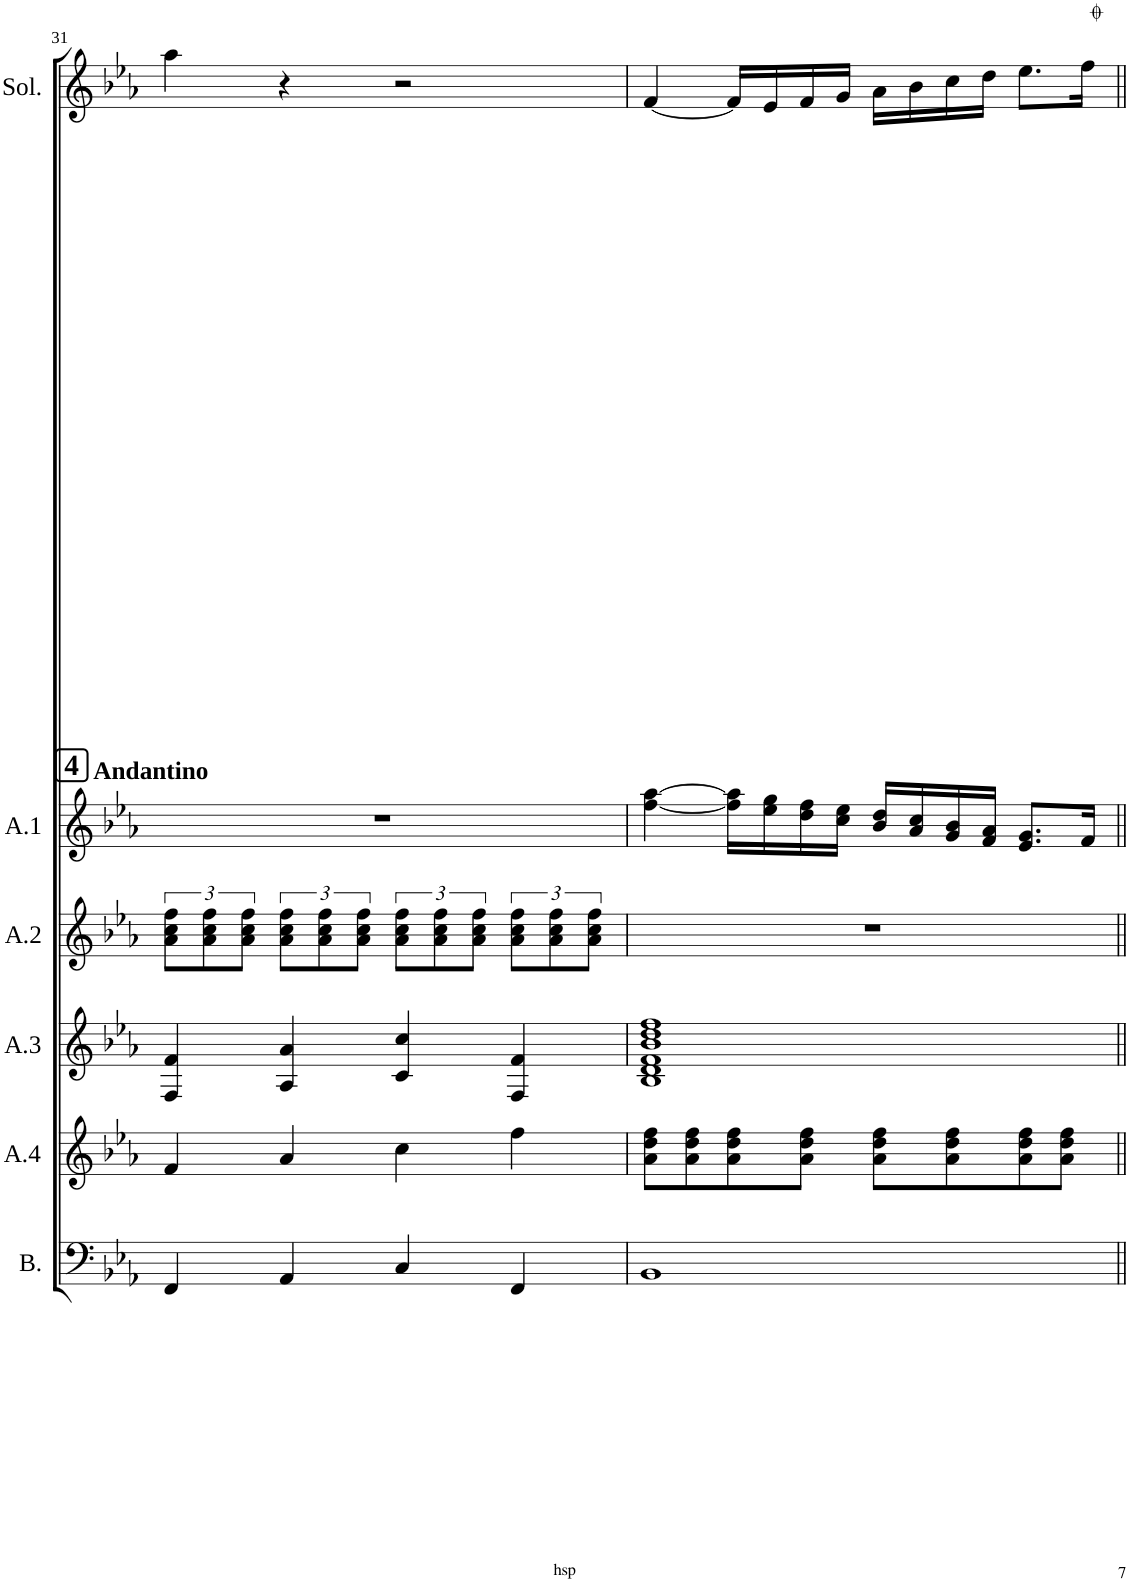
**kern	**kern	**kern	**kern	**kern	**kern
*part6	*part5	*part4	*part3	*part2	*part1
*staff6	*staff5	*staff4	*staff3	*staff2	*staff1
*I"Bass	*I"Akk. 4	*I"Akk. 3	*I"Akk. 2	*I"Akk. 1	*I"Solo
*I'B.	*I'A.4	*I'A.3	*I'A.2	*I'A.1	*I'Sol.
!!LO:PB:g=z
*clefF4	*clefG2	*clefG2	*clefG2	*clefG2	*clefG2
*k[b-e-a-]	*k[b-e-a-]	*k[b-e-a-]	*k[b-e-a-]	*k[b-e-a-]	*k[b-e-a-]
*M4/4	*M4/4	*M4/4	*M4/4	*M4/4	*M4/4
*met(c)	*met(c)	*met(c)	*met(c)	*met(c)	*met(c)
=31	=31	=31	=31	=31	=31
4FF/	4f/	4F/ 4f/	12a-\ 12cc\ 12ff\L	1r	4aa-\
.	.	.	12a-\ 12cc\ 12ff\	.	.
.	.	.	12a-\ 12cc\ 12ff\J	.	.
4AA-/	4a-/	4A-/ 4a-/	12a-\ 12cc\ 12ff\L	.	4r
.	.	.	12a-\ 12cc\ 12ff\	.	.
.	.	.	12a-\ 12cc\ 12ff\J	.	.
4C/	4cc\	4c/ 4cc/	12a-\ 12cc\ 12ff\L	.	2r
.	.	.	12a-\ 12cc\ 12ff\	.	.
.	.	.	12a-\ 12cc\ 12ff\J	.	.
4FF/	4ff\	4F/ 4f/	12a-\ 12cc\ 12ff\L	.	.
.	.	.	12a-\ 12cc\ 12ff\	.	.
.	.	.	12a-\ 12cc\ 12ff\J	.	.
=32	=32	=32	=32	=32	=32
1BB-	8a-\ 8dd\ 8ff\L	1B- 1d 1f 1b- 1dd 1ff	1r	[4ff\ [4aa-\	[4f/
.	8a-\ 8dd\ 8ff\	.	.	.	.
.	8a-\ 8dd\ 8ff\	.	.	16ff\] 16aa-\]LL	16f/LL]
.	.	.	.	16ee-\ 16gg\	16e-/
.	8a-\ 8dd\ 8ff\J	.	.	16dd\ 16ff\	16f/
.	.	.	.	16cc\ 16ee-\JJ	16g/JJ
.	8a-\ 8dd\ 8ff\L	.	.	16b-/ 16dd/LL	16a-\LL
.	.	.	.	16a-/ 16cc/	16b-\
.	8a-\ 8dd\ 8ff\	.	.	16g/ 16b-/	16cc\
.	.	.	.	16f/ 16a-/JJ	16dd\JJ
.	8a-\ 8dd\ 8ff\	.	.	8.e-/ 8.g/L	8.ee-\L
.	8a-\ 8dd\ 8ff\J	.	.	.	.
!	!	!	!	!	!LO:TX:b:B:t=4
!	!	!	!	!	!LO:TX:b:B:t=Andantino
.	.	.	.	16f/Jk	16ff\Jk
=||	=||	=||	=||	=||	=||
*-	*-	*-	*-	*-	*-
